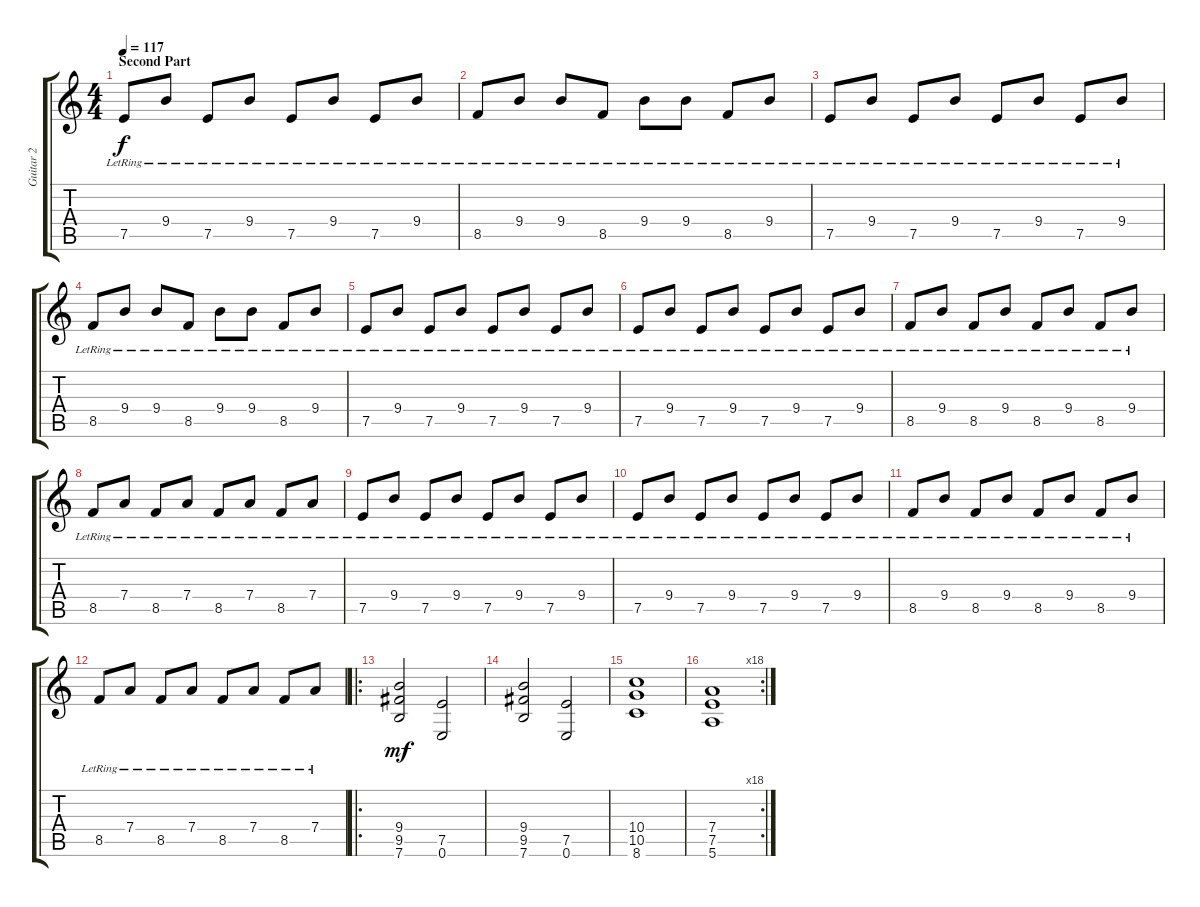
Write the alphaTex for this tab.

\track ("Guitar 2" "Guitar 2") {instrument distortionguitar}
\staff {score tabs}
\tuning (E4 B3 G3 D3 A2 E2) {hide}
\ts (4 4)
\section ("" "Second Part")
\tempo 117
\clef g2
\ks c
7.5{lr}.8{dy f volume 12 balance 3} 9.4{lr}.8 7.5{lr}.8 9.4{lr}.8 7.5{lr}.8 9.4{lr}.8 7.5{lr}.8 9.4{lr}.8 |
8.5{lr}.8 9.4{lr}.8 9.4{lr}.8 8.5{lr}.8 9.4{lr}.8 9.4{lr}.8 8.5{lr}.8 9.4{lr}.8 |
7.5{lr}.8 9.4{lr}.8 7.5{lr}.8 9.4{lr}.8 7.5{lr}.8 9.4{lr}.8 7.5{lr}.8 9.4{lr}.8 |
8.5{lr}.8 9.4{lr}.8 9.4{lr}.8 8.5{lr}.8 9.4{lr}.8 9.4{lr}.8 8.5{lr}.8 9.4{lr}.8 |
7.5{lr}.8 9.4{lr}.8 7.5{lr}.8 9.4{lr}.8 7.5{lr}.8 9.4{lr}.8 7.5{lr}.8 9.4{lr}.8 |
7.5{lr}.8 9.4{lr}.8 7.5{lr}.8 9.4{lr}.8 7.5{lr}.8 9.4{lr}.8 7.5{lr}.8 9.4{lr}.8 |
8.5{lr}.8 9.4{lr}.8 8.5{lr}.8 9.4{lr}.8 8.5{lr}.8 9.4{lr}.8 8.5{lr}.8 9.4{lr}.8 |
8.5{lr}.8 7.4{lr}.8 8.5{lr}.8 7.4{lr}.8 8.5{lr}.8 7.4{lr}.8 8.5{lr}.8 7.4{lr}.8 |
7.5{lr}.8 9.4{lr}.8 7.5{lr}.8 9.4{lr}.8 7.5{lr}.8 9.4{lr}.8 7.5{lr}.8 9.4{lr}.8 |
7.5{lr}.8 9.4{lr}.8 7.5{lr}.8 9.4{lr}.8 7.5{lr}.8 9.4{lr}.8 7.5{lr}.8 9.4{lr}.8 |
8.5{lr}.8 9.4{lr}.8 8.5{lr}.8 9.4{lr}.8 8.5{lr}.8 9.4{lr}.8 8.5{lr}.8 9.4{lr}.8 |
8.5{lr}.8 7.4{lr}.8 8.5{lr}.8 7.4{lr}.8 8.5{lr}.8 7.4{lr}.8 8.5{lr}.8 7.4{lr}.8 |
\ro
(9.4 9.5 7.6).2{dy mf} (7.5 0.6).2 |
(9.4 9.5 7.6).2 (7.5 0.6).2 |
(10.4 10.5 8.6).1 |
\rc 18
(7.4 7.5 5.6).1
